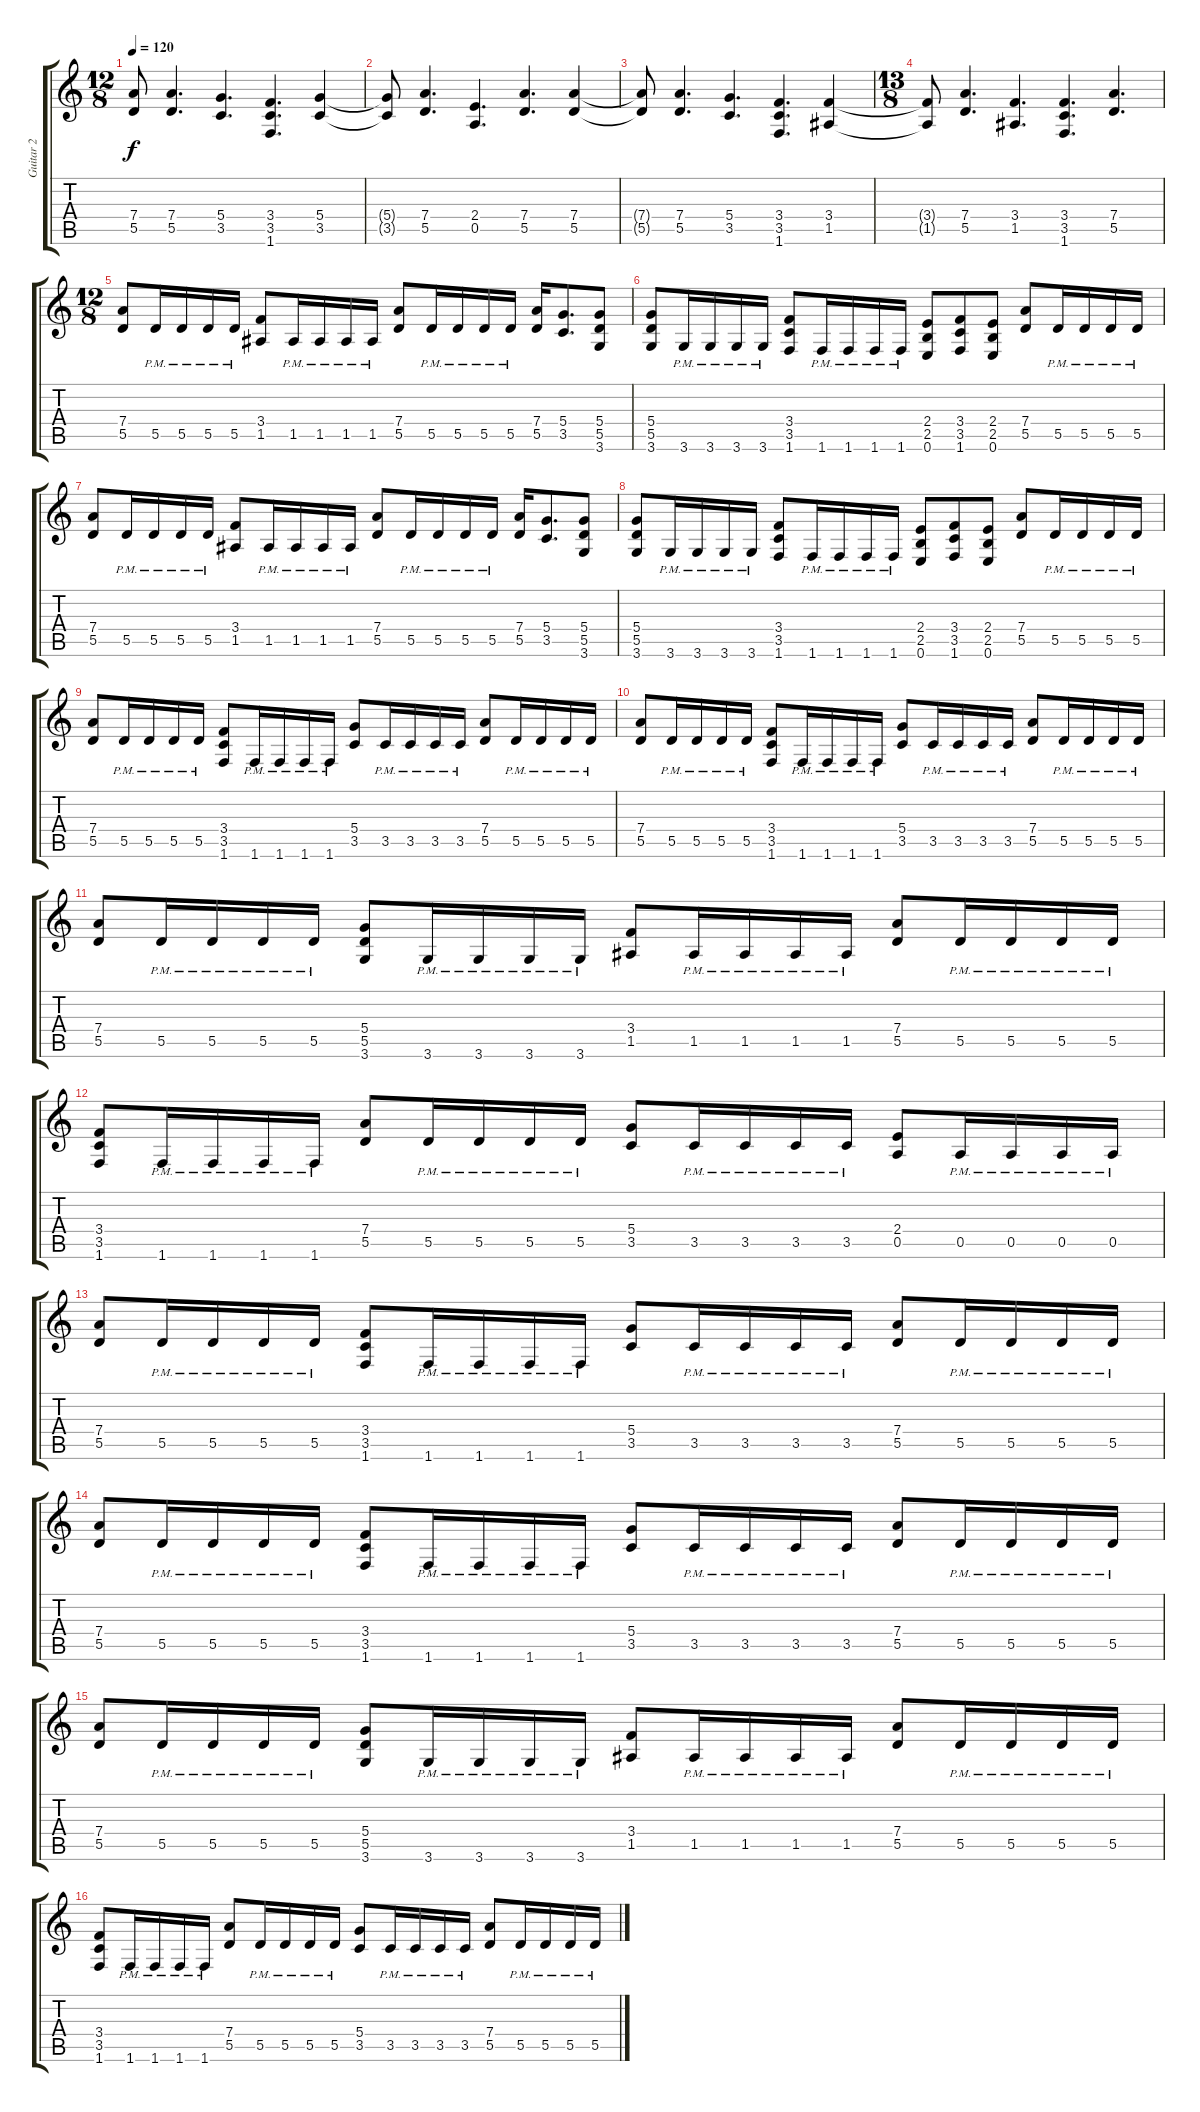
\track ("Guitar 2" "Guitar 2") {instrument distortionguitar}
\staff {score tabs}
\tuning (E4 B3 G3 D3 A2 E2) {hide}
\ts (12 8)
\tempo 120
\clef g2
\ks c
(7.4{t} 5.5{t}).8{dy f} (7.4 5.5).4{d} (5.4 3.5).4{d} (3.4 3.5 1.6).4{d} (5.4 3.5).4 |
(5.4{t} 3.5{t}).8 (7.4 5.5).4{d} (2.4 0.5).4{d} (7.4 5.5).4{d} (7.4 5.5).4 |
(7.4{t} 5.5{t}).8 (7.4 5.5).4{d} (5.4 3.5).4{d} (3.4 3.5 1.6).4{d} (3.4 1.5).4 |
\ts (13 8)
(3.4{t} 1.5{t}).8 (7.4 5.5).4{d} (3.4 1.5).4{d} (3.4 3.5 1.6).4{d} (7.4 5.5).4{d} |
\ts (12 8)
(7.4 5.5).8 5.5{pm}.16 5.5{pm}.16 5.5{pm}.16 5.5{pm}.16 (3.4 1.5).8 1.5{pm}.16 1.5{pm}.16 1.5{pm}.16 1.5{pm}.16 (7.4 5.5).8 5.5{pm}.16 5.5{pm}.16 5.5{pm}.16 5.5{pm}.16 (7.4 5.5).16 (5.4 3.5).8{d} (5.4 5.5 3.6).8 |
(5.4 5.5 3.6).8 3.6{pm}.16 3.6{pm}.16 3.6{pm}.16 3.6{pm}.16 (3.4 3.5 1.6).8 1.6{pm}.16 1.6{pm}.16 1.6{pm}.16 1.6{pm}.16 (2.4 2.5 0.6).8 (3.4 3.5 1.6).8 (2.4 2.5 0.6).8 (7.4 5.5).8 5.5{pm}.16 5.5{pm}.16 5.5{pm}.16 5.5{pm}.16 |
(7.4 5.5).8 5.5{pm}.16 5.5{pm}.16 5.5{pm}.16 5.5{pm}.16 (3.4 1.5).8 1.5{pm}.16 1.5{pm}.16 1.5{pm}.16 1.5{pm}.16 (7.4 5.5).8 5.5{pm}.16 5.5{pm}.16 5.5{pm}.16 5.5{pm}.16 (7.4 5.5).16 (5.4 3.5).8{d} (5.4 5.5 3.6).8 |
(5.4 5.5 3.6).8 3.6{pm}.16 3.6{pm}.16 3.6{pm}.16 3.6{pm}.16 (3.4 3.5 1.6).8 1.6{pm}.16 1.6{pm}.16 1.6{pm}.16 1.6{pm}.16 (2.4 2.5 0.6).8 (3.4 3.5 1.6).8 (2.4 2.5 0.6).8 (7.4 5.5).8 5.5{pm}.16 5.5{pm}.16 5.5{pm}.16 5.5{pm}.16 |
(7.4 5.5).8 5.5{pm}.16 5.5{pm}.16 5.5{pm}.16 5.5{pm}.16 (3.4 3.5 1.6).8 1.6{pm}.16 1.6{pm}.16 1.6{pm}.16 1.6{pm}.16 (5.4 3.5).8 3.5{pm}.16 3.5{pm}.16 3.5{pm}.16 3.5{pm}.16 (7.4 5.5).8 5.5{pm}.16 5.5{pm}.16 5.5{pm}.16 5.5{pm}.16 |
(7.4 5.5).8 5.5{pm}.16 5.5{pm}.16 5.5{pm}.16 5.5{pm}.16 (3.4 3.5 1.6).8 1.6{pm}.16 1.6{pm}.16 1.6{pm}.16 1.6{pm}.16 (5.4 3.5).8 3.5{pm}.16 3.5{pm}.16 3.5{pm}.16 3.5{pm}.16 (7.4 5.5).8 5.5{pm}.16 5.5{pm}.16 5.5{pm}.16 5.5{pm}.16 |
(7.4 5.5).8 5.5{pm}.16 5.5{pm}.16 5.5{pm}.16 5.5{pm}.16 (5.4 5.5 3.6).8 3.6{pm}.16 3.6{pm}.16 3.6{pm}.16 3.6{pm}.16 (3.4 1.5).8 1.5{pm}.16 1.5{pm}.16 1.5{pm}.16 1.5{pm}.16 (7.4 5.5).8 5.5{pm}.16 5.5{pm}.16 5.5{pm}.16 5.5{pm}.16 |
(3.4 3.5 1.6).8 1.6{pm}.16 1.6{pm}.16 1.6{pm}.16 1.6{pm}.16 (7.4 5.5).8 5.5{pm}.16 5.5{pm}.16 5.5{pm}.16 5.5{pm}.16 (5.4 3.5).8 3.5{pm}.16 3.5{pm}.16 3.5{pm}.16 3.5{pm}.16 (2.4 0.5).8 0.5{pm}.16 0.5{pm}.16 0.5{pm}.16 0.5{pm}.16 |
(7.4 5.5).8 5.5{pm}.16 5.5{pm}.16 5.5{pm}.16 5.5{pm}.16 (3.4 3.5 1.6).8 1.6{pm}.16 1.6{pm}.16 1.6{pm}.16 1.6{pm}.16 (5.4 3.5).8 3.5{pm}.16 3.5{pm}.16 3.5{pm}.16 3.5{pm}.16 (7.4 5.5).8 5.5{pm}.16 5.5{pm}.16 5.5{pm}.16 5.5{pm}.16 |
(7.4 5.5).8 5.5{pm}.16 5.5{pm}.16 5.5{pm}.16 5.5{pm}.16 (3.4 3.5 1.6).8 1.6{pm}.16 1.6{pm}.16 1.6{pm}.16 1.6{pm}.16 (5.4 3.5).8 3.5{pm}.16 3.5{pm}.16 3.5{pm}.16 3.5{pm}.16 (7.4 5.5).8 5.5{pm}.16 5.5{pm}.16 5.5{pm}.16 5.5{pm}.16 |
(7.4 5.5).8 5.5{pm}.16 5.5{pm}.16 5.5{pm}.16 5.5{pm}.16 (5.4 5.5 3.6).8 3.6{pm}.16 3.6{pm}.16 3.6{pm}.16 3.6{pm}.16 (3.4 1.5).8 1.5{pm}.16 1.5{pm}.16 1.5{pm}.16 1.5{pm}.16 (7.4 5.5).8 5.5{pm}.16 5.5{pm}.16 5.5{pm}.16 5.5{pm}.16 |
(3.4 3.5 1.6).8 1.6{pm}.16 1.6{pm}.16 1.6{pm}.16 1.6{pm}.16 (7.4 5.5).8 5.5{pm}.16 5.5{pm}.16 5.5{pm}.16 5.5{pm}.16 (5.4 3.5).8 3.5{pm}.16 3.5{pm}.16 3.5{pm}.16 3.5{pm}.16 (7.4 5.5).8 5.5{pm}.16 5.5{pm}.16 5.5{pm}.16 5.5{pm}.16
